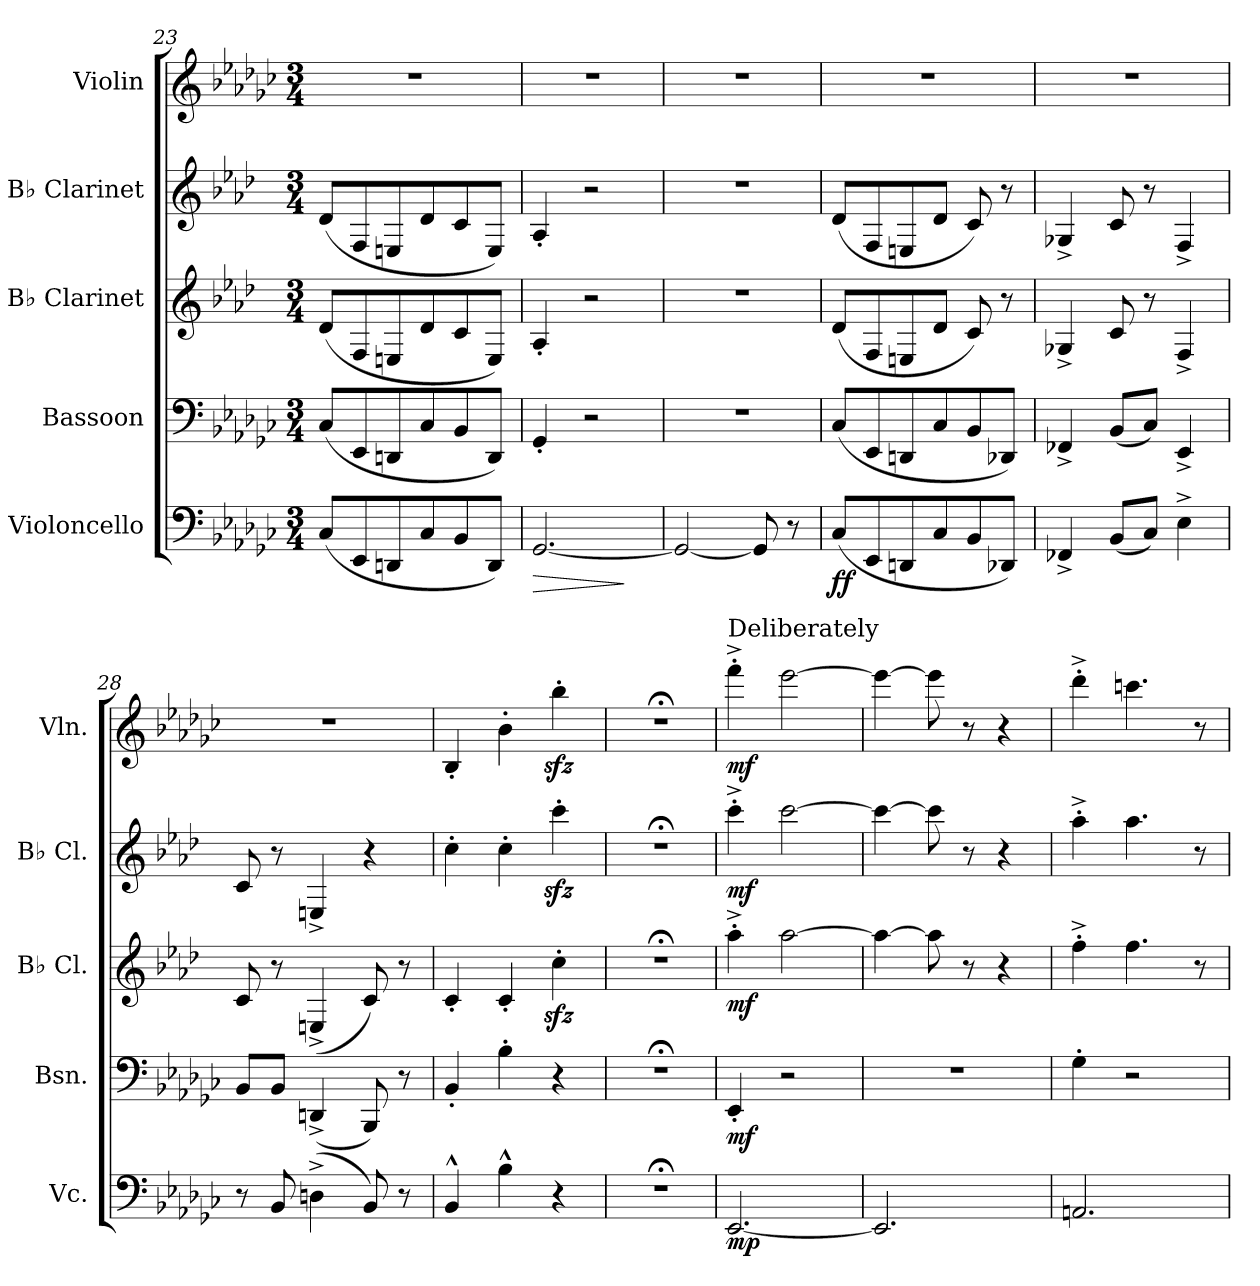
**kern	**dynam	**kern	**dynam	**kern	**dynam	**kern	**dynam	**kern	**dynam
*part5	*part5	*part4	*part4	*part3	*part3	*part2	*part2	*part1	*part1
*staff5	*staff5	*staff4	*staff4	*staff3	*staff3	*staff2	*staff2	*staff1	*staff1
*I"Violoncello	*	*I"Bassoon	*	*I"B♭ Clarinet	*	*I"B♭ Clarinet	*	*I"Violin	*
*I'Vc.	*	*I'Bsn.	*	*I'B♭ Cl.	*	*I'B♭ Cl.	*	*I'Vln.	*
*clefF4	*	*clefF4	*	*clefG2	*	*clefG2	*	*clefG2	*
*	*	*	*	*ITrd1c2	*	*ITrd1c2	*	*	*
*k[b-e-a-d-g-c-]	*	*k[b-e-a-d-g-c-]	*	*k[b-e-a-d-g-c-]	*	*k[b-e-a-d-g-c-]	*	*k[b-e-a-d-g-c-]	*
*M3/4	*	*M3/4	*	*M3/4	*	*M3/4	*	*M3/4	*
=23	=23	=23	=23	=23	=23	=23	=23	=23	=23
(8C-/L	.	(8C-/L	.	(8c-/L	.	(8c-/L	.	2.r	.
8EE-/	.	8EE-/	.	8E-/	.	8E-/	.	.	.
8DDn/	.	8DDn/	.	8Dn/	.	8Dn/	.	.	.
8C-/	.	8C-/	.	8c-/	.	8c-/	.	.	.
8BB-/	.	8BB-/	.	8B-/	.	8B-/	.	.	.
8DD/J)	.	8DD/J)	.	8D/J)	.	8D/J)	.	.	.
!!LO:LB:g=z
=24	=24	=24	=24	=24	=24	=24	=24	=24	=24
!	!LO:HP:b	!	!	!	!	!	!	!	!
[2.GG-/	>	4GG-'/	.	4G-'/	.	4G-'/	.	2.r	.
.	.	2r	.	2r	.	2r	.	.	.
.	]	.	.	.	.	.	.	.	.
=25	=25	=25	=25	=25	=25	=25	=25	=25	=25
2GG-/_	.	2.r	.	2.r	.	2.r	.	2.r	.
8GG-/]	.	.	.	.	.	.	.	.	.
8r	.	.	.	.	.	.	.	.	.
=26	=26	=26	=26	=26	=26	=26	=26	=26	=26
!	!LO:DY:b	!	!	!	!	!	!	!	!
(8C-/L	ff	(8C-/L	.	(8c-/L	.	(8c-/L	.	2.r	.
8EE-/	.	8EE-/	.	8E-/	.	8E-/	.	.	.
8DDn/	.	8DDn/	.	8Dn/	.	8Dn/	.	.	.
8C-/	.	8C-/	.	8c-/J	.	8c-/J	.	.	.
8BB-/	.	8BB-/	.	8B-/)	.	8B-/)	.	.	.
8DD-X/J)	.	8DD-X/J)	.	8r	.	8r	.	.	.
=27	=27	=27	=27	=27	=27	=27	=27	=27	=27
4FF-X^/	.	4FF-X^/	.	4F-X^/	.	4F-X^/	.	2.r	.
(8BB-/L	.	(8BB-/L	.	8B-/	.	8B-/	.	.	.
8C-/J)	.	8C-/J)	.	8r	.	8r	.	.	.
4E-^\	.	4EE-^/	.	4E-^/	.	4E-^/	.	.	.
=28	=28	=28	=28	=28	=28	=28	=28	=28	=28
8r	.	8BB-/L	.	8B-/	.	8B-/	.	2.r	.
8BB-/	.	8BB-/J	.	8r	.	8r	.	.	.
(4Dn^\	.	(4DDn^/	.	(4Dn^/	.	4Dn^/	.	.	.
8BB-/)	.	8BBB-/)	.	8B-/)	.	4r	.	.	.
8r	.	8r	.	8r	.	.	.	.	.
=29	=29	=29	=29	=29	=29	=29	=29	=29	=29
4BB-^^/	.	4BB-'/	.	4B-'/	.	4b-'\	.	4B-'/	.
4B-^^\	.	4B-'\	.	4B-'/	.	4b-'\	.	4b-'\	.
4r	.	4r	.	4b-zz<'\	.	4bb-zz<'\	.	4bb-zz<'\	.
=30	=30	=30	=30	=30	=30	=30	=30	=30	=30
2.r;<	.	2.r;<	.	2.r;<	.	2.r;<	.	2.r;<	.
=31	=31	=31	=31	=31	=31	=31	=31	=31	=31
*	*	*	*	*	*	*	*	*MM165	*
!	!	!	!	!	!	!	!	!LO:TX:a:t=Deliberately	!
!	!LO:DY:b	!	!LO:DY:b	!	!LO:DY:b	!	!LO:DY:b	!	!LO:DY:b
[2.EE-/	mp	4EE-'/	mf	4gg-'^\	mf	4bb-'^\	mf	4fff'^\	mf
.	.	2r	.	[2gg-\	.	[2bb-\	.	[2eee-\	.
!!LO:PB:g=z
=32	=32	=32	=32	=32	=32	=32	=32	=32	=32
2.EE-/]	.	2.r	.	4gg-\_	.	4bb-\_	.	4eee-\_	.
.	.	.	.	8gg-\]	.	8bb-\]	.	8eee-\]	.
.	.	.	.	8r	.	8r	.	8r	.
.	.	.	.	4r	.	4r	.	4r	.
=33	=33	=33	=33	=33	=33	=33	=33	=33	=33
2.AAn/	.	4G-'\	.	4ee-'^\	.	4gg-'^\	.	4ddd-'^\	.
.	.	2r	.	4.ee-\	.	4.gg-\	.	4.cccn\	.
.	.	.	.	8r	.	8r	.	8r	.
=	=	=	=	=	=	=	=	=	=
*-	*-	*-	*-	*-	*-	*-	*-	*-	*-
